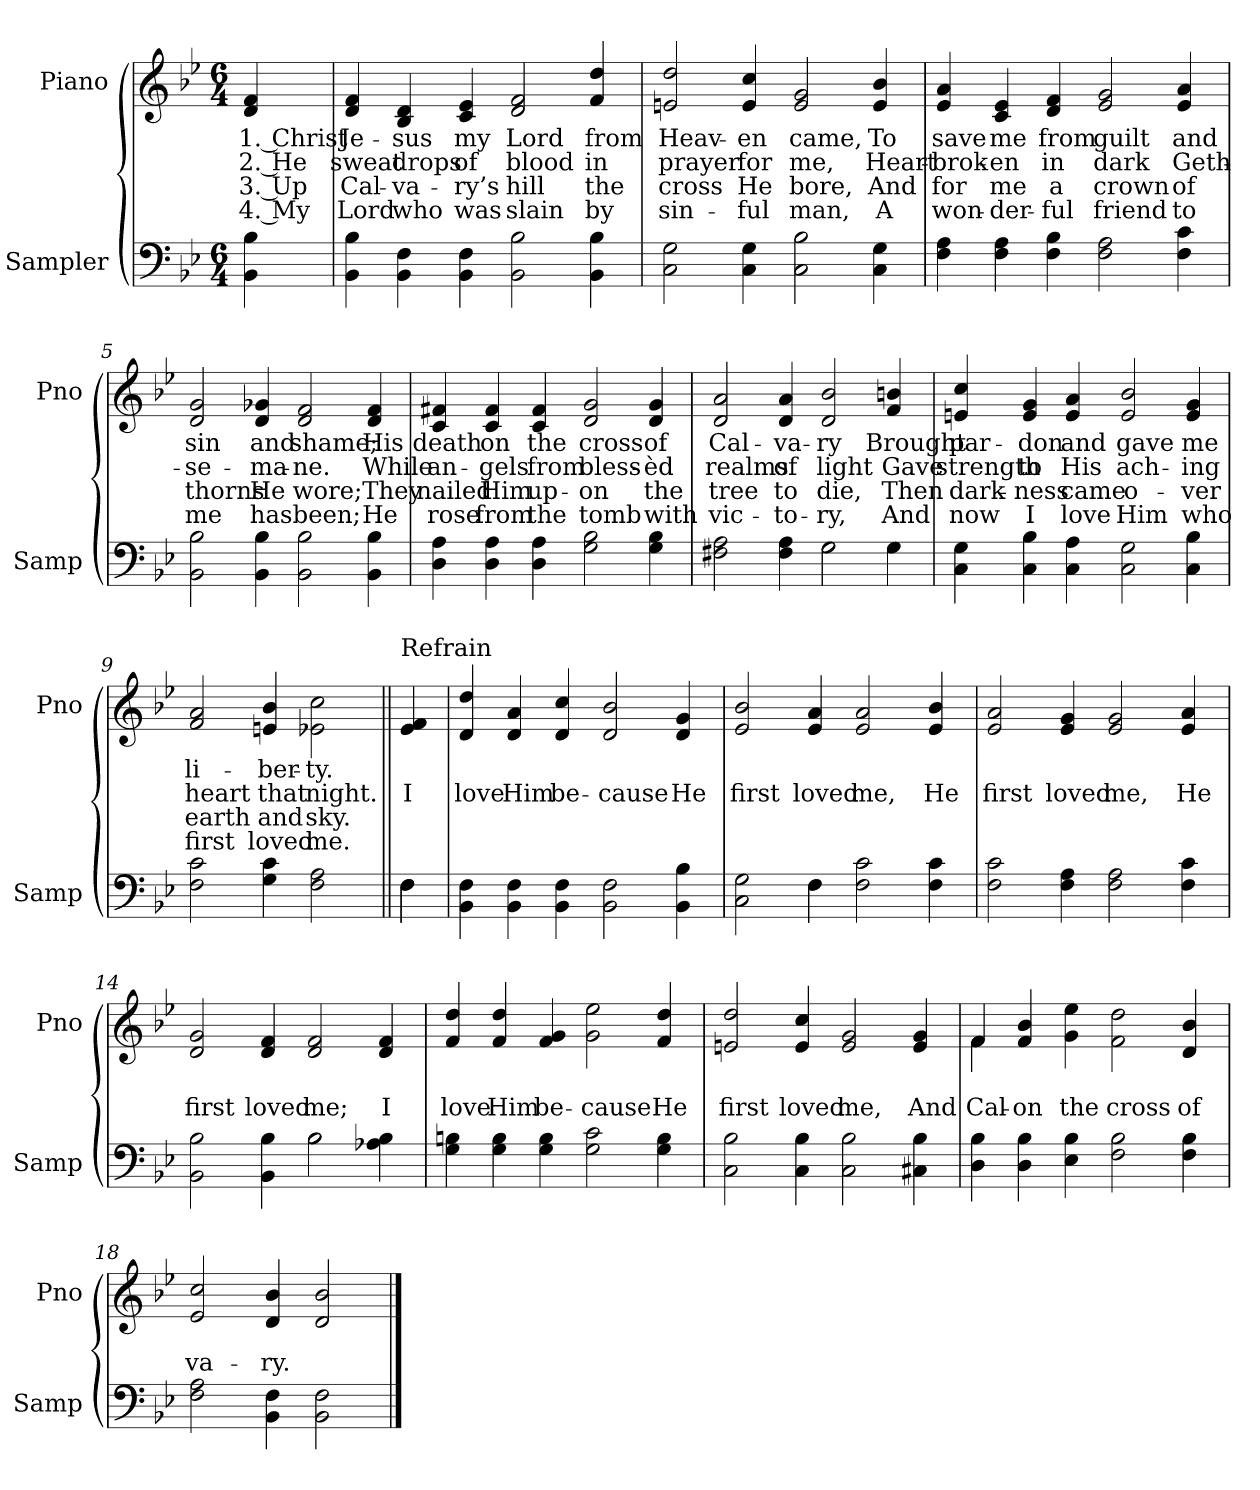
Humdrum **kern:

**kern	**kern	**text	**text	**text	**text
*part2	*part1	*part1	*part1	*part1	*part1
*staff2	*staff1	*staff1	*staff1	*staff1	*staff1
*I"Sampler	*I"Piano	*	*	*	*
*I'Samp	*I'Pno	*	*	*	*
*clefF4	*clefG2	*	*	*	*
*k[b-e-]	*k[b-e-]	*	*	*	*
*B-:	*B-:	*	*	*	*
*M6/4	*M6/4	*	*	*	*
=1	=1	=1	=1	=1	=1
4BB- 4B-	4d 4f	1. Christ	2. He	3. Up	4. My
=2	=2	=2	=2	=2	=2
4BB- 4B-	4d 4f	Je-	sweat	Cal-	Lord
4BB- 4F	4B- 4d	-sus	drops	-va-	who
4BB- 4F	4c 4e-	my	of	-ry’s	was
2BB- 2B-	2d 2f	Lord	blood	hill	slain
4BB- 4B-	4f 4dd	from	in	the	by
=3	=3	=3	=3	=3	=3
2C 2G	2en 2dd	Heav-	prayer	cross	sin-
4C 4G	4e 4cc	-en	for	He	-ful
2C 2B-	2e 2g	came,	me,	bore,	man,
4C 4G	4e 4b-	To	Heart-	And	A
=4	=4	=4	=4	=4	=4
4F 4A	4e- 4a	save	-brok-	for	won-
4F 4A	4c 4e-	me	-en	me	-der-
4F 4B-	4d 4f	from	in	a	-ful
2F 2A	2e- 2g	guilt	dark	crown	friend
4F 4c	4e- 4a	and	Geth-	of	to
=5	=5	=5	=5	=5	=5
2BB- 2B-	2d 2g	sin	-se-	thorns	me
4BB- 4B-	4d 4g-X	and	-ma-	He	has
2BB- 2B-	2d 2f	shame;	-ne.	wore;	been;
4BB- 4B-	4d 4f	His	While	They	He
=6	=6	=6	=6	=6	=6
4D 4A	4c 4f#X	death	an-	nailed	rose
4D 4A	4c 4f#	on	-gels	Him	from
4D 4A	4c 4f#	the	from	up-	the
2G 2B-	2d 2g	cross	bless-	-on	tomb
4G 4B-	4d 4g	of	-èd	the	with
=7	=7	=7	=7	=7	=7
*^	*	*	*	*	*
2F#X 2A	2.ryy	2d 2a	Cal-	realms	tree	vic-
4F# 4A	.	4d 4a	-va-	of	to	-to-
2G\	2G	2d 2b-	-ry	light	die,	-ry,
4G\	4G	4f 4bn	Brought	Gave	Then	And
*v	*v	*	*	*	*	*
=8	=8	=8	=8	=8	=8
4C 4G	4en 4cc	par-	strength	dark-	now
4C 4B-	4e 4g	-don	to	-ness	I
4C 4A	4e 4a	and	His	came	love
2C 2G	2e 2b-	gave	ach-	o-	Him
4C 4B-	4e 4g	me	-ing	-ver	who
=9	=9	=9	=9	=9	=9
2F 2c	2f 2a	li-	heart	earth	first
4G 4c	4en 4b-	-ber-	that	and	loved
2F 2A	2e-X\ 2cc\	-ty.	night.	sky.	me.
=10||	=10||	=10||	=10||	=10||	=10||
*^	*	*	*	*	*
!	!	!LO:TX:t=Refrain	!	!	!	!
4F\	4F	4e- 4f	.	I	.	.
*v	*v	*	*	*	*	*
=11	=11	=11	=11	=11	=11
4BB- 4F	4d 4dd	.	love	.	.
4BB- 4F	4d 4a	.	Him	.	.
4BB- 4F	4d 4cc	.	be-	.	.
2BB- 2F	2d 2b-	.	-cause	.	.
4BB- 4B-	4d 4g	.	He	.	.
=12	=12	=12	=12	=12	=12
*^	*	*	*	*	*
2C 2G	2ryy	2e- 2b-	.	first	.	.
4F\	4F	4e- 4a	.	loved	.	.
2F 2c	2.ryy	2e- 2a	.	me,	.	.
4F 4c	.	4e- 4b-	.	He	.	.
*v	*v	*	*	*	*	*
=13	=13	=13	=13	=13	=13
2F 2c	2e- 2a	.	first	.	.
4F 4A	4e- 4g	.	loved	.	.
2F 2A	2e- 2g	.	me,	.	.
4F 4c	4e- 4a	.	He	.	.
=14	=14	=14	=14	=14	=14
*^	*	*	*	*	*
2BB- 2B-	2.ryy	2d 2g	.	first	.	.
4BB- 4B-	.	4d 4f	.	loved	.	.
2B-\	2B-	2d 2f	.	me;	.	.
4A-X 4B-	4ryy	4d 4f	.	I	.	.
*v	*v	*	*	*	*	*
=15	=15	=15	=15	=15	=15
4G 4Bn	4f 4dd	.	love	.	.
4G 4B	4f 4dd	.	Him	.	.
4G 4B	4f 4g	.	be-	.	.
2G 2c	2g 2ee-	.	-cause	.	.
4G 4B	4f 4dd	.	He	.	.
=16	=16	=16	=16	=16	=16
2C 2B-	2en 2dd	.	first	.	.
4C 4B-	4e 4cc	.	loved	.	.
2C 2B-	2e 2g	.	me,	.	.
4C#X 4B-	4e 4g	.	And	.	.
=17	=17	=17	=17	=17	=17
*	*^	*	*	*	*
4D 4B-	4f/	4f	.	Cal-	.	.
4D 4B-	4f 4b-	1ryy	.	on	.	.
4E- 4B-	4g 4ee-	.	.	the	.	.
2F 2B-	2f\ 2dd\	.	.	cross	.	.
4F 4B-	4d 4b-	4ryy	.	of	.	.
*	*v	*v	*	*	*	*
=18	=18	=18	=18	=18	=18
2F 2A	2e- 2cc	.	-va-	.	.
4BB- 4F	4d 4b-	.	-ry.	.	.
2BB- 2F	2d 2b-	.	.	.	.
==	==	==	==	==	==
*-	*-	*-	*-	*-	*-
